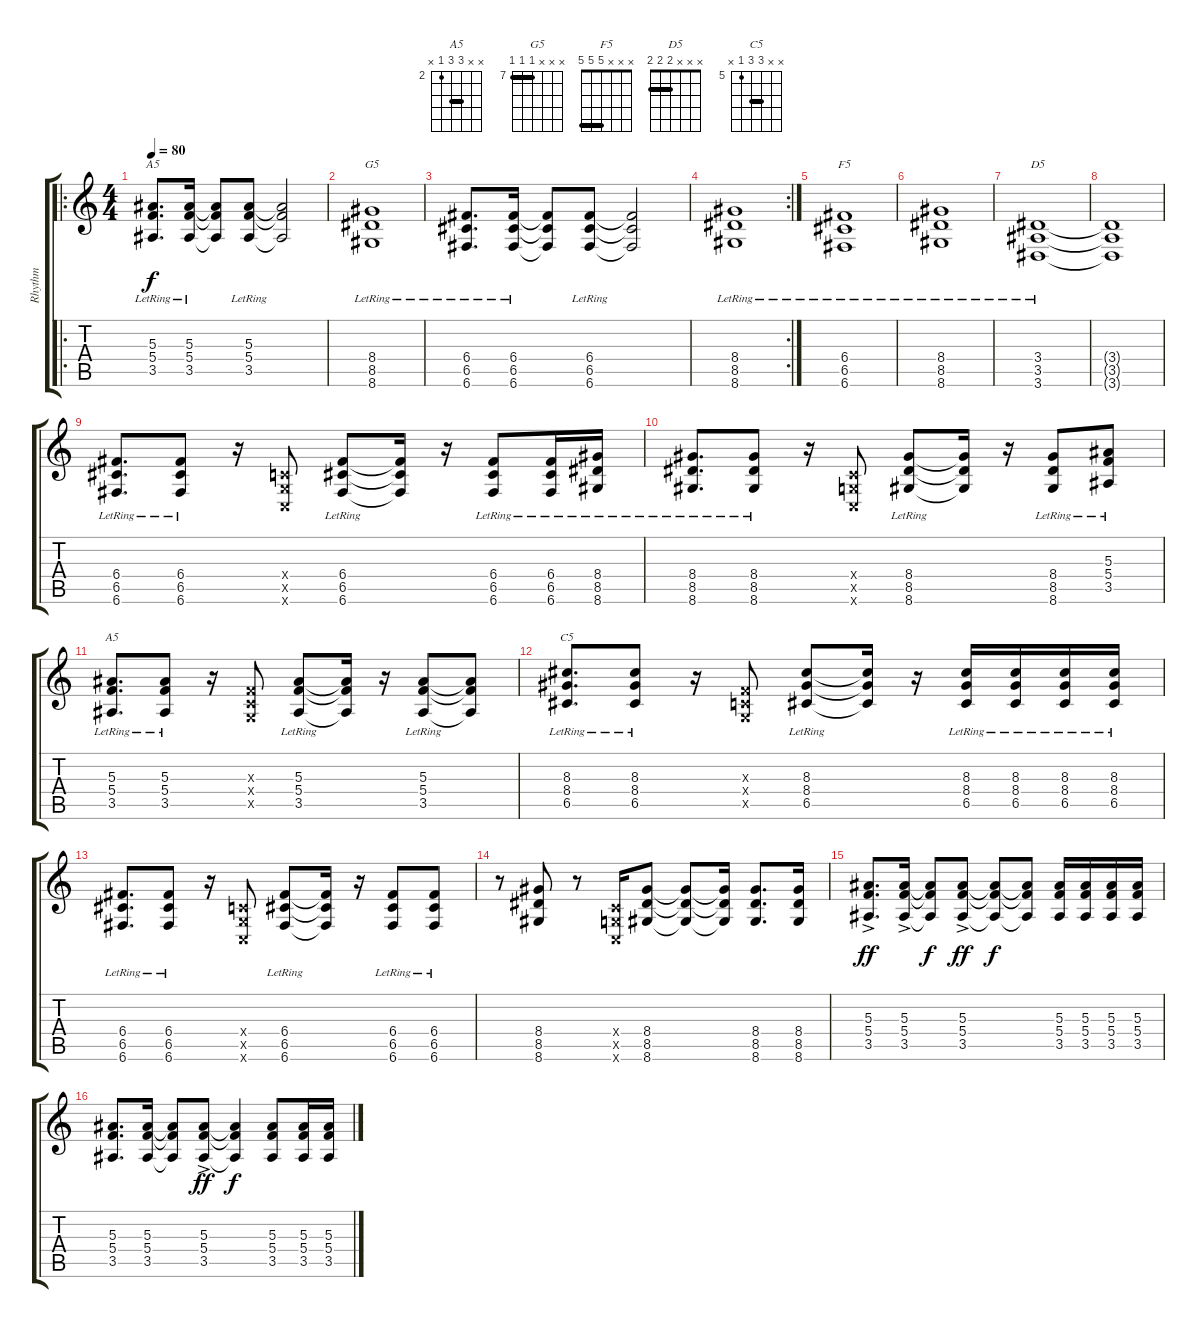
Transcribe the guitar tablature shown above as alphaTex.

\track ("Rhythm" "Rhythm") {instrument distortionguitar}
\staff {score tabs}
\tuning (D4 A3 F3 C3 G2 C2) {hide}
\chord ("A5" x x 4 4 2 x) {barre 4}
\chord ("G5" x x x 7 7 7) {firstfret 7 barre 7}
\chord ("F5" x x x 5 5 5) {barre 5}
\chord ("D5" x x x 2 2 2) {barre 2}
\chord ("A5" x x 4 4 2 x) {firstfret 2 barre 4}
\chord ("C5" x x 7 7 5 x) {firstfret 5 barre 7}
\ro
\ts (4 4)
\tempo 80
\clef g2
\ks c
(5.3{lr} 5.4{lr} 3.5{lr}).8{d ch "A5" dy f} (5.3{lr} 5.4{lr} 3.5{lr}).16 (5.3{t} 5.4{t} 3.5{t}).8 (5.3{lr} 5.4{lr} 3.5{lr}).8 (5.3{t} 5.4{t} 3.5{t}).2 |
(8.4{lr} 8.5{lr} 8.6{lr}).1{ch "G5"} |
(6.4{lr} 6.5{lr} 6.6{lr}).8{d} (6.4{lr} 6.5{lr} 6.6{lr}).16 (6.4{t} 6.5{t} 6.6{t}).8 (6.4{lr} 6.5{lr} 6.6{lr}).8 (6.4{t} 6.5{t} 6.6{t}).2 |
\rc 2
(8.4{lr} 8.5{lr} 8.6{lr}).1 |
(6.4{lr} 6.5{lr} 6.6{lr}).1{ch "F5"} |
(8.4{lr} 8.5{lr} 8.6{lr}).1 |
(3.4{lr} 3.5{lr} 3.6{lr}).1{ch "D5"} |
(3.4{t} 3.5{t} 3.6{t}).1 |
(6.4{lr} 6.5{lr} 6.6{lr}).8{d} (6.4{lr} 6.5{lr} 6.6{lr}).8 r.16 (0.4{x} 0.5{x} 0.6{x}).8 (6.4{lr} 6.5{lr} 6.6{lr}).8 (6.4{t} 6.5{t} 6.6{t}).16 r.16 (6.4{lr} 6.5{lr} 6.6{lr}).8 (6.4{lr} 6.5{lr} 6.6{lr}).16 (8.4{lr} 8.5{lr} 8.6{lr}).16 |
(8.4{lr} 8.5{lr} 8.6{lr}).8{d} (8.4{lr} 8.5{lr} 8.6{lr}).8 r.16 (0.4{x} 0.5{x} 0.6{x}).8 (8.4{lr} 8.5{lr} 8.6{lr}).8 (8.4{t} 8.5{t} 8.6{t}).16 r.16 (8.4{lr} 8.5{lr} 8.6{lr}).8 (5.3{lr} 5.4{lr} 3.5{lr}).8 |
(5.3{lr} 5.4{lr} 3.5{lr}).8{d ch "A5"} (5.3{lr} 5.4{lr} 3.5{lr}).8 r.16 (0.3{x} 0.4{x} 0.5{x}).8 (5.3{lr} 5.4{lr} 3.5{lr}).8 (5.3{t} 5.4{t} 3.5{t}).16 r.16 (5.3{lr} 5.4{lr} 3.5{lr}).8 (5.3{t} 5.4{t} 3.5{t}).8 |
(8.3{lr} 8.4{lr} 6.5{lr}).8{d ch "C5"} (8.3{lr} 8.4{lr} 6.5{lr}).8 r.16 (0.3{x} 0.4{x} 0.5{x}).8 (8.3{lr} 8.4{lr} 6.5{lr}).8 (8.3{t} 8.4{t} 6.5{t}).16 r.16 (8.3{lr} 8.4{lr} 6.5{lr}).16 (8.3{lr} 8.4{lr} 6.5{lr}).16 (8.3{lr} 8.4{lr} 6.5{lr}).16 (8.3{lr} 8.4{lr} 6.5{lr}).16 |
(6.4{lr} 6.5{lr} 6.6{lr}).8{d} (6.4{lr} 6.5{lr} 6.6{lr}).8 r.16 (0.4{x} 0.5{x} 0.6{x}).8 (6.4{lr} 6.5{lr} 6.6{lr}).8 (6.4{t} 6.5{t} 6.6{t}).16 r.16 (6.4{lr} 6.5{lr} 6.6{lr}).8 (6.4{lr} 6.5{lr} 6.6{lr}).8 |
r.8 (8.4 8.5 8.6).8 r.8 (0.4{x} 0.5{x} 0.6{x}).16 (8.4 8.5 8.6).8 (8.4{t} 8.5{t} 8.6{t}).8 (8.4{t} 8.5{t} 8.6{t}).16 (8.4 8.5 8.6).8{d} (8.4 8.5 8.6).16 |
(5.3{ac} 5.4 3.5).8{d dy ff} (5.3{ac} 5.4 3.5).16 (5.3{t} 5.4{t} 3.5{t}).8{dy f} (5.3 5.4 3.5{ac}).8{dy ff} (5.3{t} 5.4{t} 3.5{t}).8{dy f} (5.3{t} 5.4{t} 3.5{t}).8 (5.3 5.4 3.5).16 (5.3 5.4 3.5).16 (5.3 5.4 3.5).16 (5.3 5.4 3.5).16 |
(5.3 5.4 3.5).8{d} (5.3 5.4 3.5).16 (5.3{t} 5.4{t} 3.5{t}).8 (5.3{ac} 5.4 3.5).8{dy ff} (5.3{t} 5.4{t} 3.5{t}).4{dy f} (5.3 5.4 3.5).8 (5.3 5.4 3.5).16 (5.3 5.4 3.5).16
